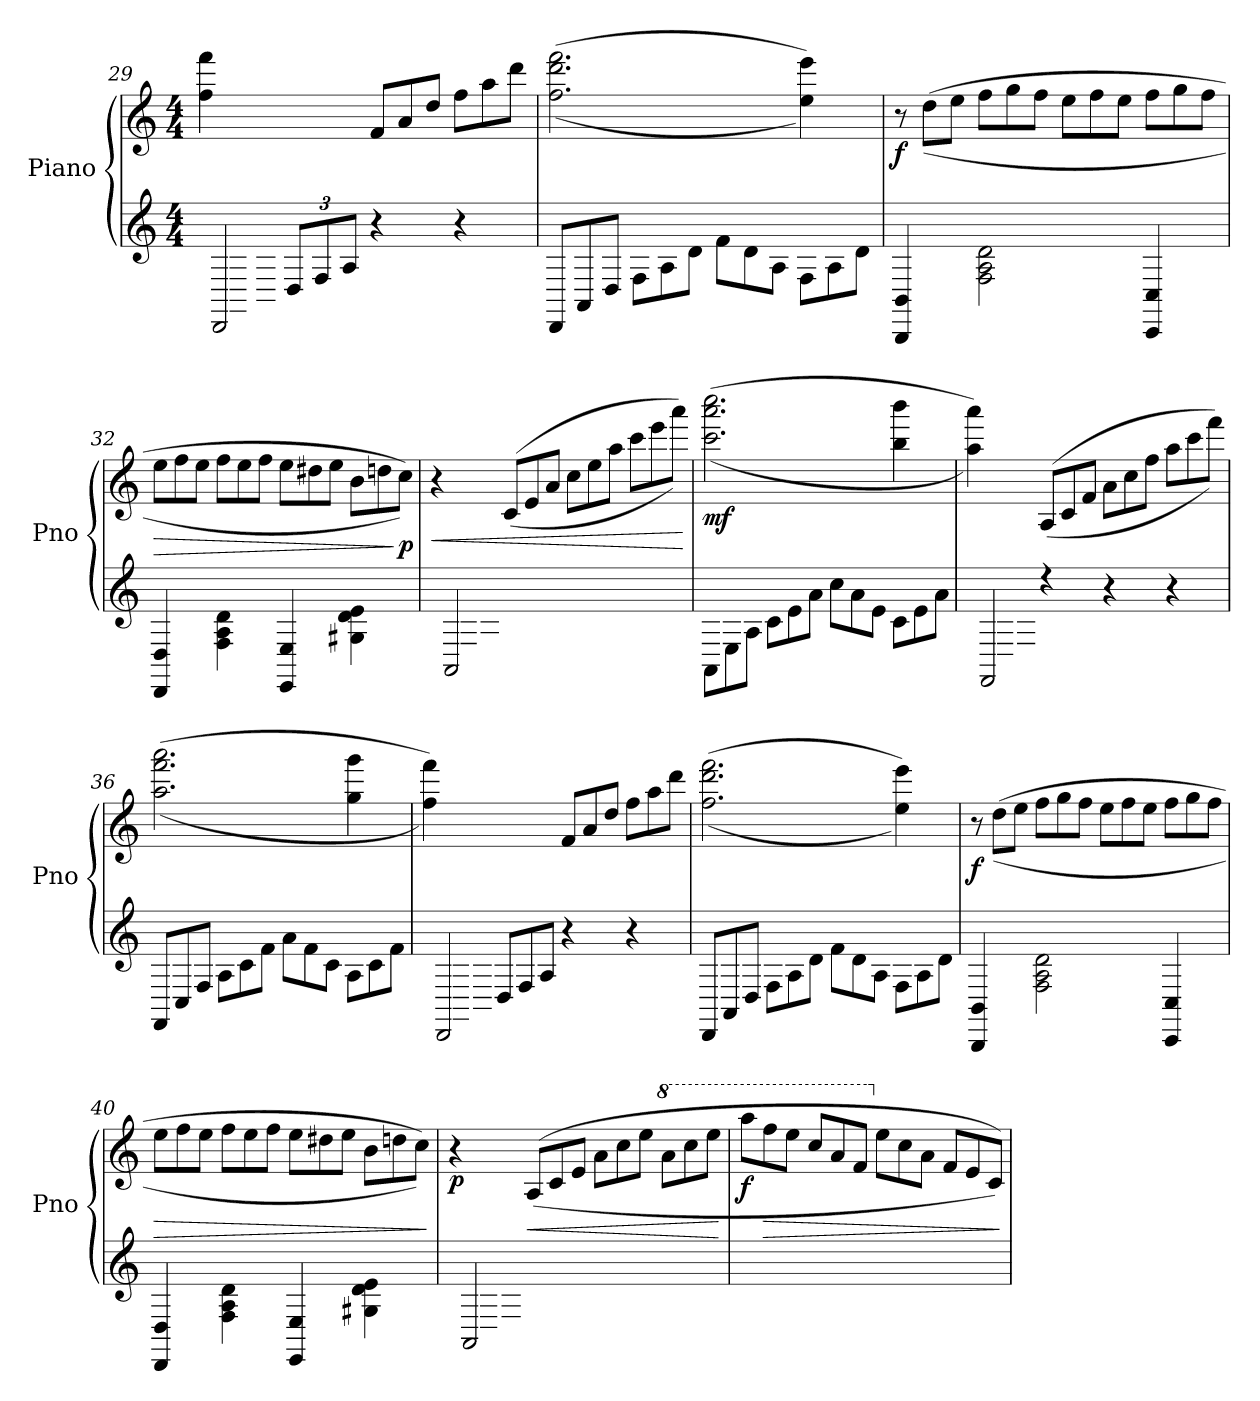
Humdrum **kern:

**kern	**kern	**dynam
*part1	*part1	*part1
*staff2	*staff1	*staff1/2
*I"Piano	*	*
*I'Pno	*	*
*clefG2	*clefG2	*
*k[]	*k[]	*
*M4/4	*M4/4	*
=29	=29	=29
*^	*	*
*	*Xtuplet	*Xtuplet	*
*	*^	*	*
4ryy	12DD\Lyy	2DD/	6ff\ 6fff\	.
.	12FF\	.	.	.
.	12AA\J	.	12ryy	.
(>(>12D/L	4ryy	.	4ryy	.
12F/	.	.	.	.
12A/J	.	.	.	.
2ryy	4r	2ryy	12f/L	.
.	.	.	12a/	.
.	.	.	12dd/J	.
.	4r	.	12ff\L	.
.	.	.	12aa\	.
.	.	.	12ddd\J))	.
*v	*v	*v	*	*
=30	=30	=30
12DD/L	(>(>2.ff\ 2.ddd\ 2.fff\	.
12AA/	.	.
12D/J	.	.
12F\L	.	.
12A\	.	.
12d\J	.	.
12f\L	.	.
12d\	.	.
12A\J	.	.
12F\L	4ee\ 4eee\))	.
12A\	.	.
12d\J	.	.
=31	=31	=31
!	!	!LO:DY:b
4BBB/ 4BB/	12r	f
.	(>(>12dd\L	.
.	12ee\J	.
2F\ 2A\ 2d\	12ff\L	.
.	12gg\	.
.	12ff\J	.
.	12ee\L	.
.	12ff\	.
.	12ee\J	.
4CC/ 4C/	12ff\L	.
.	12gg\	.
.	12ff\J	.
!!LO:PB:g=z
=32	=32	=32
!	!	!LO:HP:b
4DD/ 4D/	12ee\L	>
.	12ff\	.
.	12ee\J	.
4F\ 4A\ 4d\	12ff\L	.
.	12ee\	.
.	12ff\J	.
4EE/ 4E/	12ee\L	.
.	12dd#X\	.
.	12ee\J	.
4G#X\ 4d\ 4e\	12b\L	.
.	12ddn\	.
!	!	!LO:DY:n=1:b
.	12cc\J))	] p
=33	=33	=33
*^	*	*
!	!	!	!LO:HP:b
12AA\Lyy	2AA/	4r	<
12E\	.	.	.
12A\J	.	.	.
4ryy	.	(>(>12c/L	.
.	.	12e/	.
.	.	12a/J	.
4ryy	2ryy	12cc\L	.
.	.	12ee\	.
.	.	12aa\J	.
4ryy	.	12ccc\L	.
.	.	12eee\	.
.	.	12aaa\J))	.
*v	*v	*	*
.	.	[
=34	=34	=34
!	!	!LO:DY:b
12AA\L	(>(>2.ccc\ 2.aaa\ 2.cccc\	mf
12E\	.	.
12A\J	.	.
12c\L	.	.
12e\	.	.
12a\J	.	.
12cc\L	.	.
12a\	.	.
12e\J	.	.
12c\L	4bb\ 4bbb\	.
12e\	.	.
12a\J	.	.
!!LO:LB:g=z
=35	=35	=35
*^	*	*
12FF\Lyy	2FF/	6aa\ 6aaa\))	.
12C\	.	.	.
12F\J	.	12ryy	.
4r	.	(>(>12A/L	.
.	.	12c/	.
.	.	12f/J	.
4r	2ryy	12a\L	.
.	.	12cc\	.
.	.	12ff\J	.
4r	.	12aa\L	.
.	.	12ccc\	.
.	.	12fff\J))	.
*v	*v	*	*
=36	=36	=36
12FF/L	(>(>2.aa\ 2.fff\ 2.aaa\	.
12C/	.	.
12F/J	.	.
12A\L	.	.
12c\	.	.
12f\J	.	.
12a\L	.	.
12f\	.	.
12c\J	.	.
12A\L	4gg\ 4ggg\	.
12c\	.	.
12f\J	.	.
=37	=37	=37
*^	*	*
*	*^	*	*
4ryy	12DD\Lyy	2DD/	6ff\ 6fff\))	.
.	12FF\	.	.	.
.	12AA\J	.	12ryy	.
(>(>12D/L	4ryy	.	4ryy	.
12F/	.	.	.	.
12A/J	.	.	.	.
2ryy	4r	2ryy	12f/L	.
.	.	.	12a/	.
.	.	.	12dd/J	.
.	4r	.	12ff\L	.
.	.	.	12aa\	.
.	.	.	12ddd\J))	.
*v	*v	*v	*	*
=38	=38	=38
12DD/L	(>(>2.ff\ 2.ddd\ 2.fff\	.
12AA/	.	.
12D/J	.	.
12F\L	.	.
12A\	.	.
12d\J	.	.
12f\L	.	.
12d\	.	.
12A\J	.	.
12F\L	4ee\ 4eee\))	.
12A\	.	.
12d\J	.	.
!!LO:LB:g=z
=39	=39	=39
!	!	!LO:DY:b
4BBB/ 4BB/	12r	f
.	(>(>12dd\L	.
.	12ee\J	.
2F\ 2A\ 2d\	12ff\L	.
.	12gg\	.
.	12ff\J	.
.	12ee\L	.
.	12ff\	.
.	12ee\J	.
4CC/ 4C/	12ff\L	.
.	12gg\	.
.	12ff\J	.
=40	=40	=40
!	!	!LO:HP:b
4DD/ 4D/	12ee\L	>
.	12ff\	.
.	12ee\J	.
4F\ 4A\ 4d\	12ff\L	.
.	12ee\	.
.	12ff\J	.
4EE/ 4E/	12ee\L	.
.	12dd#X\	.
.	12ee\J	.
4G#X\ 4d\ 4e\	12b\L	.
.	12ddn\	.
.	12cc\J))	.
.	.	]
=41	=41	=41
*^	*	*
!	!	!	!LO:DY:b
12AA\Lyy	2AA/	4r	p
12C\	.	.	.
12E\J	.	.	.
!	!	!	!LO:HP:b
4ryy	.	(>(>12A/L	<
.	.	12c/	.
.	.	12e/J	.
4ryy	2ryy	12a\L	.
.	.	12cc\	.
.	.	12ee\J	.
*	*	*8va	*
4ryy	.	12aa\L	.
*	*	*8va	*
.	.	12ccc\	.
.	.	12eee\J	.
*v	*v	*	*
.	.	[
=42	=42	=42
!	!	!LO:DY:b
1ryy	12aaa\L	f
!	!	!LO:HP:b
.	12fff\	>
.	12eee\J	.
.	12ccc/L	.
.	12aa/	.
.	12ff/J	.
*	*X8va	*
*	*X8va	*
.	12ee\L	.
.	12cc\	.
.	12a\J	.
.	12f/L	.
.	12e/	.
.	12c/J))	.
.	.	]
=	=	=
*-	*-	*-
